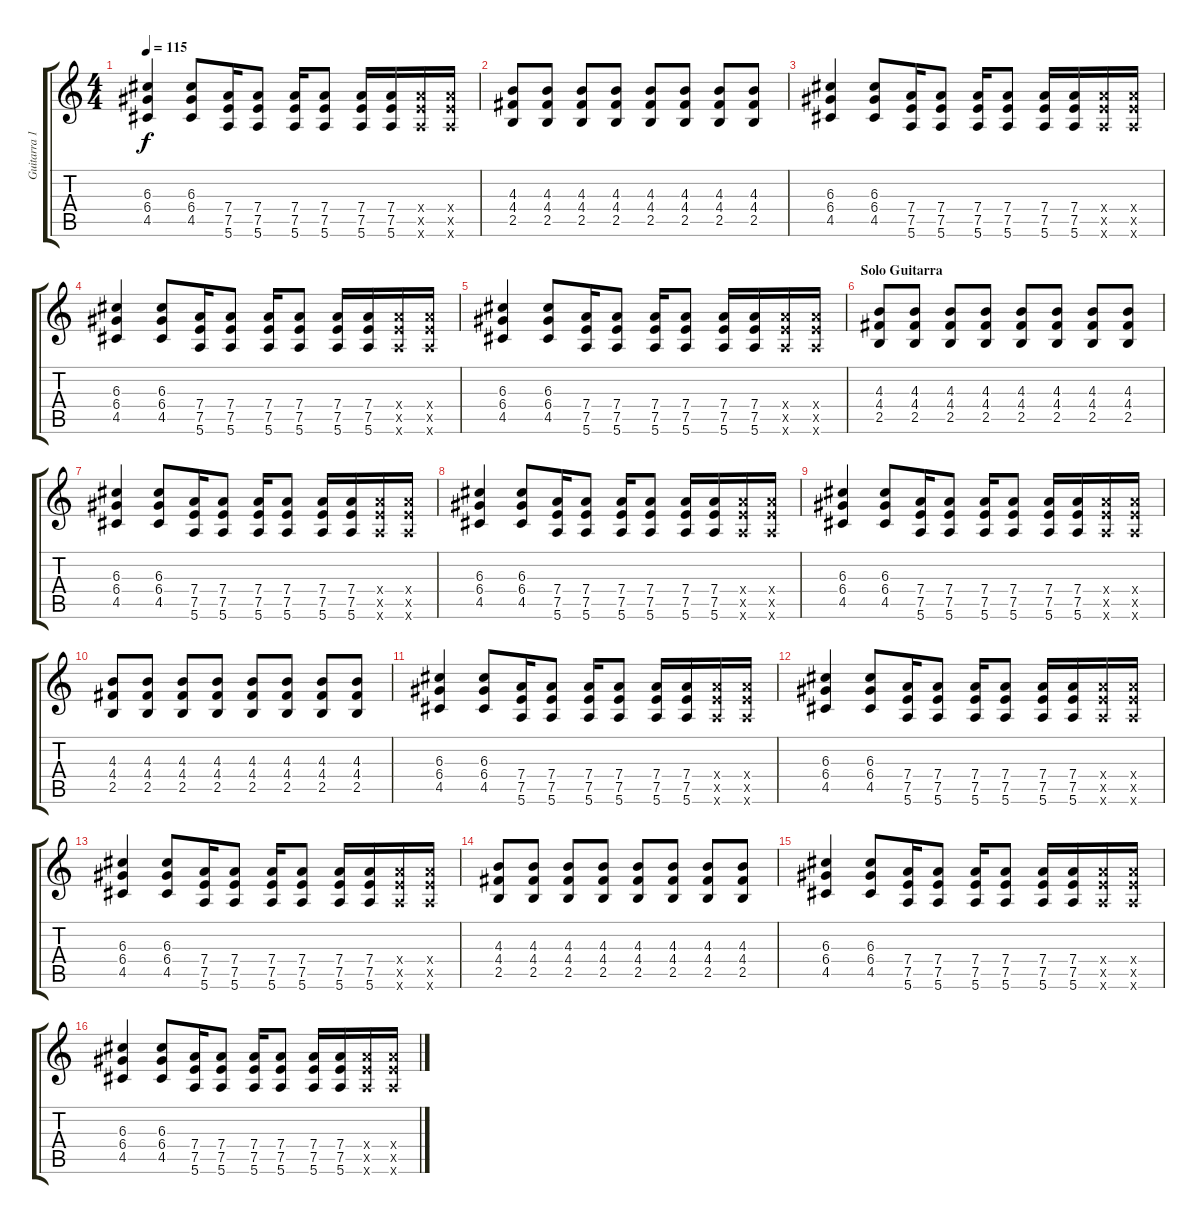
\track ("Guitarra 1" "Guitarra 1") {instrument distortionguitar}
\staff {score tabs}
\tuning (E4 B3 G3 D3 A2 E2) {hide}
\ts (4 4)
\tempo 115
\clef g2
\ks c
(6.3 6.4 4.5).4{dy f} (6.3 6.4 4.5).8 (7.4 7.5 5.6).16 (7.4 7.5 5.6).8 (7.4 7.5 5.6).16 (7.4 7.5 5.6).8 (7.4 7.5 5.6).16 (7.4 7.5 5.6).16 (7.4{x} 7.5{x} 5.6{x}).16 (7.4{x} 7.5{x} 5.6{x}).16 |
(4.3 4.4 2.5).8 (4.3 4.4 2.5).8 (4.3 4.4 2.5).8 (4.3 4.4 2.5).8 (4.3 4.4 2.5).8 (4.3 4.4 2.5).8 (4.3 4.4 2.5).8 (4.3 4.4 2.5).8 |
(6.3 6.4 4.5).4 (6.3 6.4 4.5).8 (7.4 7.5 5.6).16 (7.4 7.5 5.6).8 (7.4 7.5 5.6).16 (7.4 7.5 5.6).8 (7.4 7.5 5.6).16 (7.4 7.5 5.6).16 (7.4{x} 7.5{x} 5.6{x}).16 (7.4{x} 7.5{x} 5.6{x}).16 |
(6.3 6.4 4.5).4 (6.3 6.4 4.5).8 (7.4 7.5 5.6).16 (7.4 7.5 5.6).8 (7.4 7.5 5.6).16 (7.4 7.5 5.6).8 (7.4 7.5 5.6).16 (7.4 7.5 5.6).16 (7.4{x} 7.5{x} 5.6{x}).16 (7.4{x} 7.5{x} 5.6{x}).16 |
(6.3 6.4 4.5).4 (6.3 6.4 4.5).8 (7.4 7.5 5.6).16 (7.4 7.5 5.6).8 (7.4 7.5 5.6).16 (7.4 7.5 5.6).8 (7.4 7.5 5.6).16 (7.4 7.5 5.6).16 (7.4{x} 7.5{x} 5.6{x}).16 (7.4{x} 7.5{x} 5.6{x}).16 |
\section ("" "Solo Guitarra")
(4.3 4.4 2.5).8 (4.3 4.4 2.5).8 (4.3 4.4 2.5).8 (4.3 4.4 2.5).8 (4.3 4.4 2.5).8 (4.3 4.4 2.5).8 (4.3 4.4 2.5).8 (4.3 4.4 2.5).8 |
(6.3 6.4 4.5).4 (6.3 6.4 4.5).8 (7.4 7.5 5.6).16 (7.4 7.5 5.6).8 (7.4 7.5 5.6).16 (7.4 7.5 5.6).8 (7.4 7.5 5.6).16 (7.4 7.5 5.6).16 (7.4{x} 7.5{x} 5.6{x}).16 (7.4{x} 7.5{x} 5.6{x}).16 |
(6.3 6.4 4.5).4 (6.3 6.4 4.5).8 (7.4 7.5 5.6).16 (7.4 7.5 5.6).8 (7.4 7.5 5.6).16 (7.4 7.5 5.6).8 (7.4 7.5 5.6).16 (7.4 7.5 5.6).16 (7.4{x} 7.5{x} 5.6{x}).16 (7.4{x} 7.5{x} 5.6{x}).16 |
(6.3 6.4 4.5).4 (6.3 6.4 4.5).8 (7.4 7.5 5.6).16 (7.4 7.5 5.6).8 (7.4 7.5 5.6).16 (7.4 7.5 5.6).8 (7.4 7.5 5.6).16 (7.4 7.5 5.6).16 (7.4{x} 7.5{x} 5.6{x}).16 (7.4{x} 7.5{x} 5.6{x}).16 |
(4.3 4.4 2.5).8 (4.3 4.4 2.5).8 (4.3 4.4 2.5).8 (4.3 4.4 2.5).8 (4.3 4.4 2.5).8 (4.3 4.4 2.5).8 (4.3 4.4 2.5).8 (4.3 4.4 2.5).8 |
(6.3 6.4 4.5).4 (6.3 6.4 4.5).8 (7.4 7.5 5.6).16 (7.4 7.5 5.6).8 (7.4 7.5 5.6).16 (7.4 7.5 5.6).8 (7.4 7.5 5.6).16 (7.4 7.5 5.6).16 (7.4{x} 7.5{x} 5.6{x}).16 (7.4{x} 7.5{x} 5.6{x}).16 |
(6.3 6.4 4.5).4 (6.3 6.4 4.5).8 (7.4 7.5 5.6).16 (7.4 7.5 5.6).8 (7.4 7.5 5.6).16 (7.4 7.5 5.6).8 (7.4 7.5 5.6).16 (7.4 7.5 5.6).16 (7.4{x} 7.5{x} 5.6{x}).16 (7.4{x} 7.5{x} 5.6{x}).16 |
(6.3 6.4 4.5).4 (6.3 6.4 4.5).8 (7.4 7.5 5.6).16 (7.4 7.5 5.6).8 (7.4 7.5 5.6).16 (7.4 7.5 5.6).8 (7.4 7.5 5.6).16 (7.4 7.5 5.6).16 (7.4{x} 7.5{x} 5.6{x}).16 (7.4{x} 7.5{x} 5.6{x}).16 |
(4.3 4.4 2.5).8 (4.3 4.4 2.5).8 (4.3 4.4 2.5).8 (4.3 4.4 2.5).8 (4.3 4.4 2.5).8 (4.3 4.4 2.5).8 (4.3 4.4 2.5).8 (4.3 4.4 2.5).8 |
(6.3 6.4 4.5).4 (6.3 6.4 4.5).8 (7.4 7.5 5.6).16 (7.4 7.5 5.6).8 (7.4 7.5 5.6).16 (7.4 7.5 5.6).8 (7.4 7.5 5.6).16 (7.4 7.5 5.6).16 (7.4{x} 7.5{x} 5.6{x}).16 (7.4{x} 7.5{x} 5.6{x}).16 |
(6.3 6.4 4.5).4 (6.3 6.4 4.5).8 (7.4 7.5 5.6).16 (7.4 7.5 5.6).8 (7.4 7.5 5.6).16 (7.4 7.5 5.6).8 (7.4 7.5 5.6).16 (7.4 7.5 5.6).16 (7.4{x} 7.5{x} 5.6{x}).16 (7.4{x} 7.5{x} 5.6{x}).16
